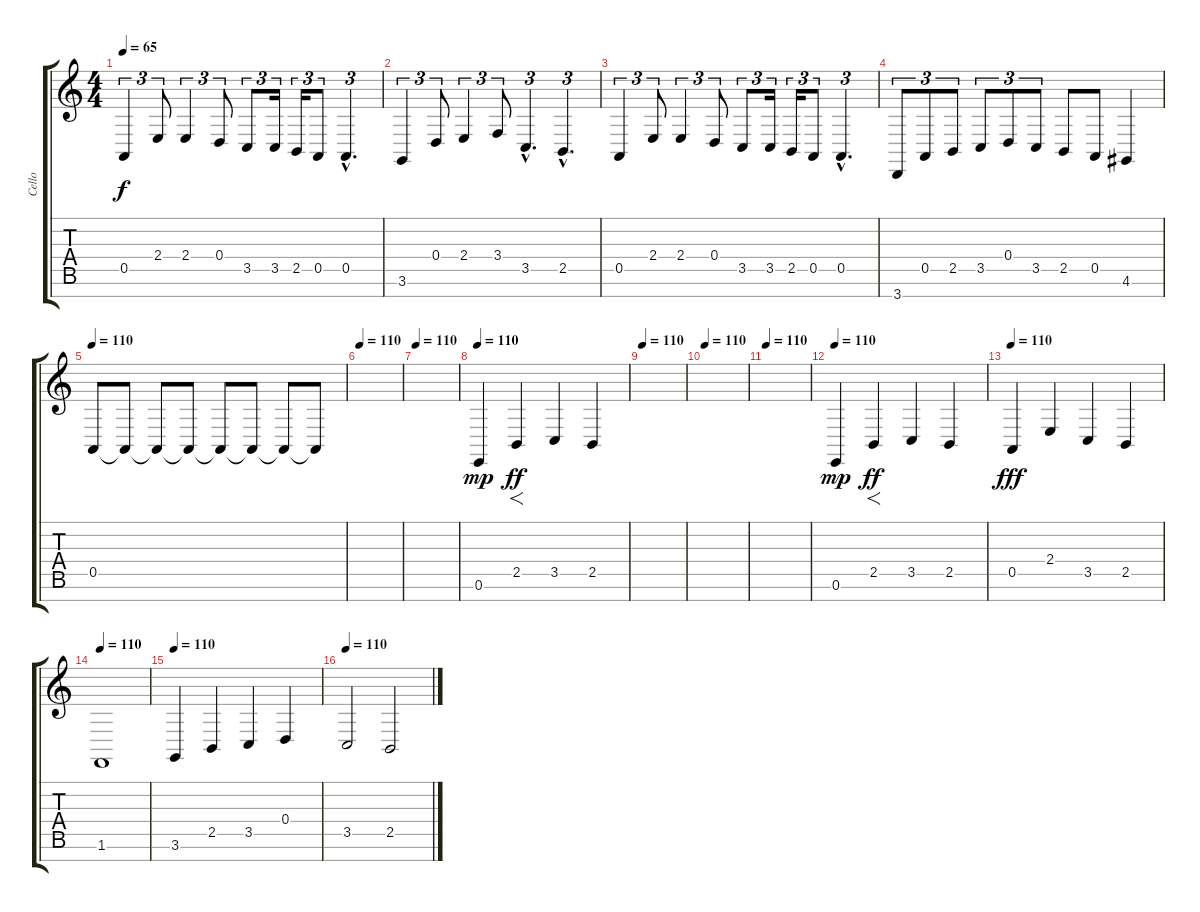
\track ("Cello" "Cello") {instrument cello}
\staff {score tabs}
\tuning (E4 B3 G3 D3 A2 E2 B1) {hide}
\ts (4 4)
\tempo 65
\clef g2
\ks c
0.5.4{tu (3 2) dy f balance 5 instrument cello} 2.4.8{tu (3 2)} 2.4.4{tu (3 2)} 0.4.8{tu (3 2)} 3.5.8{tu (3 2)} 3.5.16{tu (3 2)} 2.5.16{tu (3 2)} 0.5.8{tu (3 2)} 0.5{hac}.4{d tu (3 2)} |
3.6.4{tu (3 2)} 0.4.8{tu (3 2)} 2.4.4{tu (3 2)} 3.4.8{tu (3 2)} 3.5{hac}.4{d tu (3 2)} 2.5{hac}.4{d tu (3 2)} |
0.5.4{tu (3 2)} 2.4.8{tu (3 2)} 2.4.4{tu (3 2)} 0.4.8{tu (3 2)} 3.5.8{tu (3 2)} 3.5.16{tu (3 2)} 2.5.16{tu (3 2)} 0.5.8{tu (3 2)} 0.5{hac}.4{d tu (3 2)} |
3.7.8{tu (3 2)} 0.5.8{tu (3 2)} 2.5.8{tu (3 2)} 3.5.8{tu (3 2)} 0.4.8{tu (3 2)} 3.5.8{tu (3 2)} 2.5.8 0.5.8 4.6.4 |
\tempo 110
0.5.8 0.5{t}.8{volume 10} 0.5{t}.8{volume 9} 0.5{t}.8{volume 8} 0.5{t}.8{volume 7} 0.5{t}.8{volume 6} 0.5{t}.8{volume 5} 0.5{t}.8{volume 4} |
\tempo 110
|
\tempo 110
|
\tempo 110
0.6.4{dy mp} 2.5.4{f dy ff volume 9} 3.5.4 2.5.4 |
\tempo 110
|
\tempo 110
|
\tempo 110
|
\tempo 110
0.6.4{dy mp} 2.5.4{f dy ff volume 9} 3.5.4 2.5.4 |
\tempo 110
0.5.4{dy fff volume 9} 2.4.4 3.5.4 2.5.4 |
\tempo 110
1.6.1{volume 9} |
\tempo 110
3.6.4{volume 9} 2.5.4 3.5.4 0.4.4 |
\tempo 110
3.5.2{volume 9} 2.5.2
